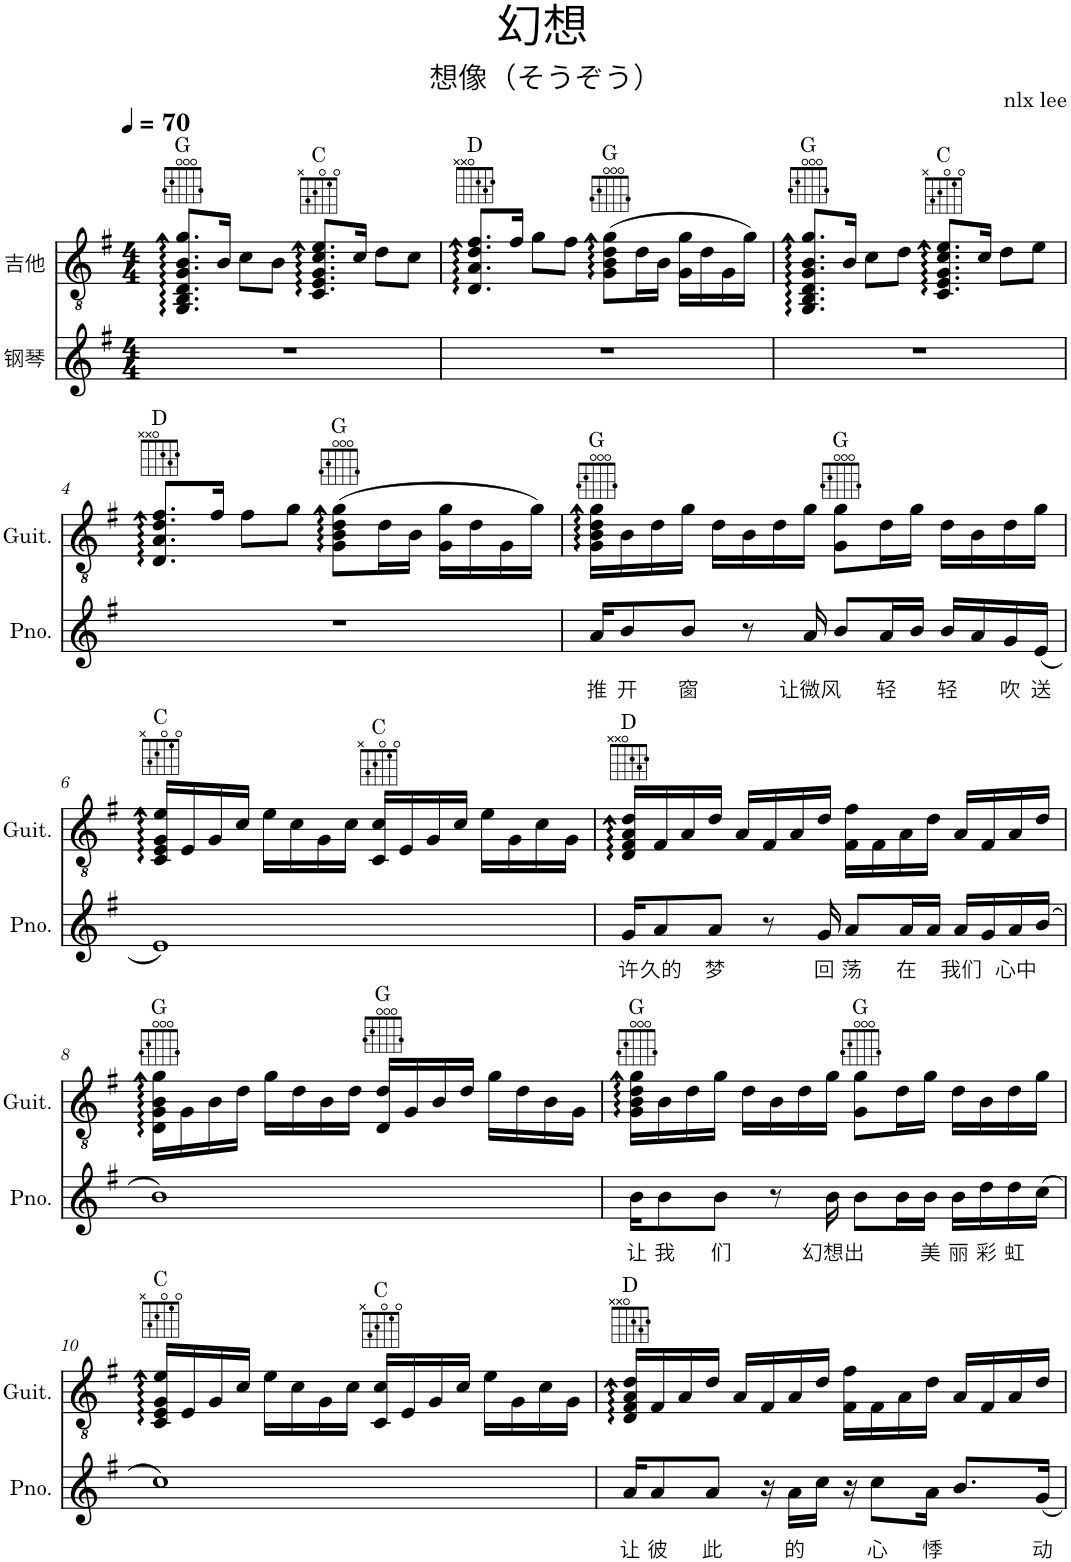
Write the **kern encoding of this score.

**kern	**text	**kern	**harte
*part2	*part2	*part1	*part1
*staff2	*staff2	*staff1	*
*I"钢琴	*	*I"吉他	*
*clefG2	*	*clefGv2	*
*k[f#]	*	*k[f#]	*
*M4/4	*	*M4/4	*
*MM70	*	*MM70	*
=1	=1	=1	=1
1r	.	8.GG/ 8.BB/ 8.D/ 8.G/ 8.B/ 8.g/L	G:maj
.	.	16B/Jk	.
.	.	8c\L	.
.	.	8B\J	.
.	.	8.C/ 8.E/ 8.G/ 8.c/ 8.e/L	C:maj
.	.	16c/Jk	.
.	.	8d\L	.
.	.	8c\J	.
=2	=2	=2	=2
1r	.	8.D/ 8.A/ 8.d/ 8.f#/L	D:maj
.	.	16f#/Jk	.
.	.	8g\L	.
.	.	8f#\J	.
.	.	(8G\ 8B\ 8d\ 8g\L	G:maj
.	.	16d\L	.
.	.	16B\JJ	.
.	.	16G\ 16g\LL	.
.	.	16d\	.
.	.	16G\	.
.	.	16g\JJ)	.
=3	=3	=3	=3
1r	.	8.GG/ 8.BB/ 8.D/ 8.G/ 8.B/ 8.g/L	G:maj
.	.	16B/Jk	.
.	.	8c\L	.
.	.	8d\J	.
.	.	8.C/ 8.E/ 8.G/ 8.c/ 8.e/L	C:maj
.	.	16c/Jk	.
.	.	8d\L	.
.	.	8e\J	.
!!LO:LB:g=z
=4	=4	=4	=4
1r	.	8.D/ 8.A/ 8.d/ 8.f#/L	D:maj
.	.	16f#/Jk	.
.	.	8f#\L	.
.	.	8g\J	.
.	.	(8G\ 8B\ 8d\ 8g\L	G:maj
.	.	16d\L	.
.	.	16B\JJ	.
.	.	16G\ 16g\LL	.
.	.	16d\	.
.	.	16G\	.
.	.	16g\JJ)	.
=5	=5	=5	=5
!	!LO:LY:b	!	!
16a/KL	推	16G\ 16B\ 16d\ 16g\LL	G:maj
!	!LO:LY:b	!	!
8b/	开	16B\	.
.	.	16d\	.
!	!LO:LY:b	!	!
8b/J	窗	16g\JJ	.
.	.	16d\LL	.
8r	.	16B\	.
.	.	16d\	.
!	!LO:LY:b	!	!
16a/	让微风	16g\JJ	.
8b/L	.	8G\ 8g\L	G:maj
!	!LO:LY:b	!	!
16a/L	轻	16d\L	.
16b/JJ	.	16g\JJ	.
!	!LO:LY:b	!	!
16b/LL	轻	16d\LL	.
16a/	.	16B\	.
!	!LO:LY:b	!	!
16g/	吹	16d\	.
!	!LO:LY:b	!	!
(16e/JJ	送	16g\JJ	.
!!LO:LB:g=z
=6	=6	=6	=6
1e)	.	16C/ 16E/ 16G/ 16e/LL	C:maj
.	.	16E/	.
.	.	16G/	.
.	.	16c/JJ	.
.	.	16e\LL	.
.	.	16c\	.
.	.	16G\	.
.	.	16c\JJ	.
.	.	16C/ 16c/LL	C:maj
.	.	16E/	.
.	.	16G/	.
.	.	16c/JJ	.
.	.	16e\LL	.
.	.	16G\	.
.	.	16c\	.
.	.	16G\JJ	.
=7	=7	=7	=7
!	!LO:LY:b	!	!
16g/KL	许	16D/ 16F#/ 16A/ 16d/LL	D:maj
!	!LO:LY:b	!	!
8a/	久的	16F#/	.
.	.	16A/	.
!	!LO:LY:b	!	!
8a/J	梦	16d/JJ	.
.	.	16A/LL	.
8r	.	16F#/	.
.	.	16A/	.
!	!LO:LY:b	!	!
16g/	回	16d/JJ	.
!	!LO:LY:b	!	!
8a/L	荡	16F#\ 16f#\LL	.
.	.	16F#\	.
!	!LO:LY:b	!	!
16a/L	在	16A\	.
16a/JJ	.	16d\JJ	.
!	!LO:LY:b	!	!
16a/LL	我们	16A/LL	.
16g/	.	16F#/	.
!	!LO:LY:b	!	!
16a/	心中	16A/	.
(16b/JJ	.	16d/JJ	.
!!LO:LB:g=z
=8	=8	=8	=8
1b)	.	16D\ 16G\ 16B\ 16g\LL	G:maj
.	.	16G\	.
.	.	16B\	.
.	.	16d\JJ	.
.	.	16g\LL	.
.	.	16d\	.
.	.	16B\	.
.	.	16d\JJ	.
.	.	16D/ 16d/LL	G:maj
.	.	16G/	.
.	.	16B/	.
.	.	16d/JJ	.
.	.	16g\LL	.
.	.	16d\	.
.	.	16B\	.
.	.	16G\JJ	.
=9	=9	=9	=9
!	!LO:LY:b	!	!
16b\KL	让	16G\ 16B\ 16d\ 16g\LL	G:maj
!	!LO:LY:b	!	!
8b\	我	16B\	.
.	.	16d\	.
!	!LO:LY:b	!	!
8b\J	们	16g\JJ	.
.	.	16d\LL	.
8r	.	16B\	.
.	.	16d\	.
!	!LO:LY:b	!	!
16b\	幻想出	16g\JJ	.
8b\L	.	8G\ 8g\L	G:maj
16b\L	.	16d\L	.
!	!LO:LY:b	!	!
16b\JJ	美	16g\JJ	.
!	!LO:LY:b	!	!
16b\LL	丽	16d\LL	.
!	!LO:LY:b	!	!
16dd\	彩	16B\	.
!	!LO:LY:b	!	!
16dd\	虹	16d\	.
(16cc\JJ	.	16g\JJ	.
!!LO:LB:g=z
=10	=10	=10	=10
1cc)	.	16C/ 16E/ 16G/ 16e/LL	C:maj
.	.	16E/	.
.	.	16G/	.
.	.	16c/JJ	.
.	.	16e\LL	.
.	.	16c\	.
.	.	16G\	.
.	.	16c\JJ	.
.	.	16C/ 16c/LL	C:maj
.	.	16E/	.
.	.	16G/	.
.	.	16c/JJ	.
.	.	16e\LL	.
.	.	16G\	.
.	.	16c\	.
.	.	16G\JJ	.
=11	=11	=11	=11
!	!LO:LY:b	!	!
16a/KL	让	16D/ 16F#/ 16A/ 16d/LL	D:maj
!	!LO:LY:b	!	!
8a/	彼	16F#/	.
.	.	16A/	.
!	!LO:LY:b	!	!
8a/J	此	16d/JJ	.
.	.	16A/LL	.
16r	.	16F#/	.
!	!LO:LY:b	!	!
16a\LL	的	16A/	.
16cc\JJ	.	16d/JJ	.
16r	.	16F#\ 16f#\LL	.
!	!LO:LY:b	!	!
8cc\L	心	16F#\	.
.	.	16A\	.
!	!LO:LY:b	!	!
16a\Jk	悸	16d\JJ	.
8.b/L	.	16A/LL	.
.	.	16F#/	.
.	.	16A/	.
!	!LO:LY:b	!	!
16g/Jk	动	16d/JJ	.
=	=	=	=
*-	*-	*-	*-
